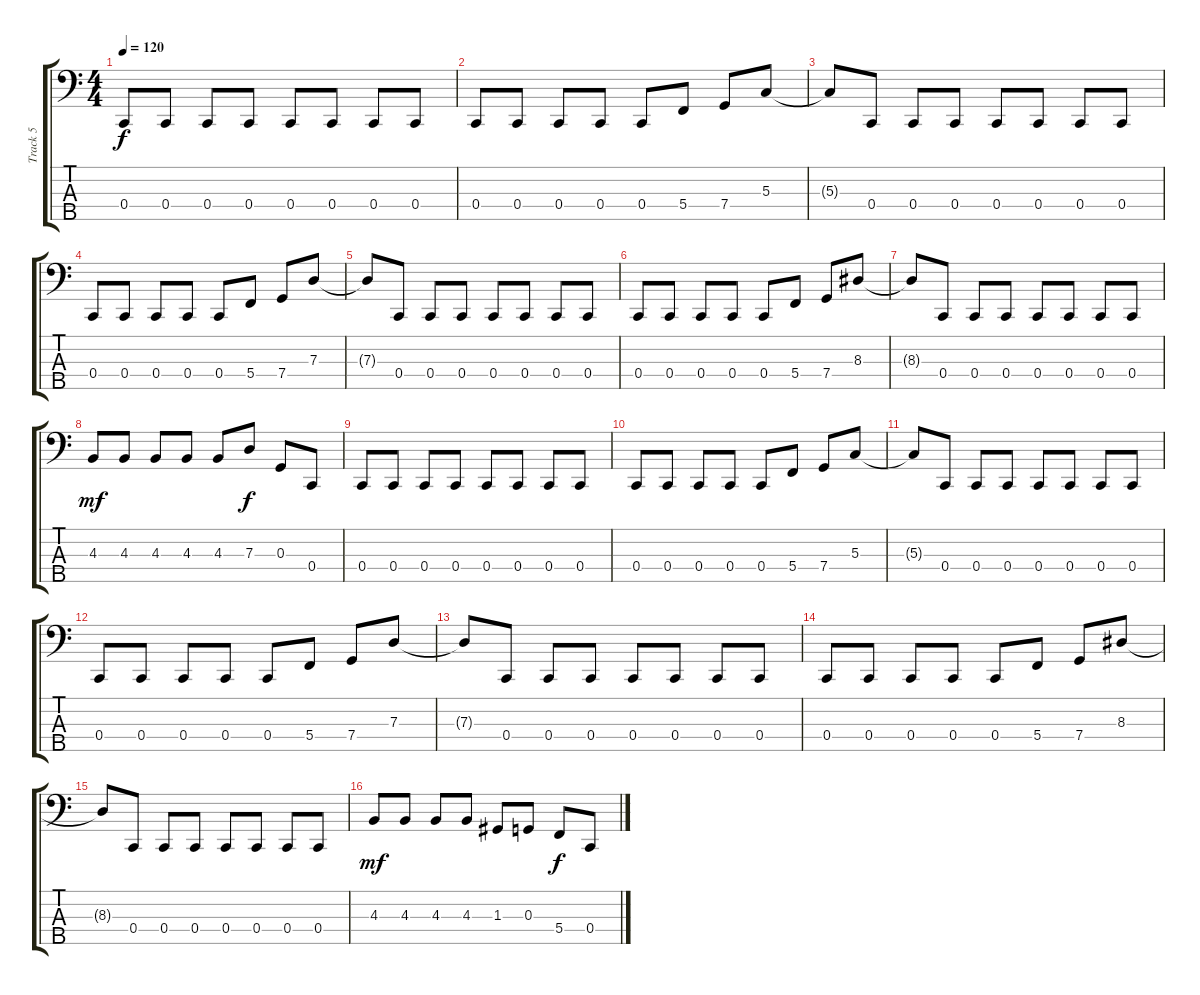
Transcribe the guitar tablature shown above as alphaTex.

\track ("Track 5" "Track 5") {mute instrument electricbasspick}
\staff {score tabs}
\tuning (F2 C2 G1 C1 A0) {hide}
\ts (4 4)
\tempo 120
\clef f4
\ks c
0.4.8{dy f} 0.4.8 0.4.8 0.4.8 0.4.8 0.4.8 0.4.8 0.4.8 |
0.4.8 0.4.8 0.4.8 0.4.8 0.4.8 5.4.8 7.4.8 5.3.8 |
5.3{t}.8 0.4.8 0.4.8 0.4.8 0.4.8 0.4.8 0.4.8 0.4.8 |
0.4.8 0.4.8 0.4.8 0.4.8 0.4.8 5.4.8 7.4.8 7.3.8 |
7.3{t}.8 0.4.8 0.4.8 0.4.8 0.4.8 0.4.8 0.4.8 0.4.8 |
0.4.8 0.4.8 0.4.8 0.4.8 0.4.8 5.4.8 7.4.8 8.3.8 |
8.3{t}.8 0.4.8 0.4.8 0.4.8 0.4.8 0.4.8 0.4.8 0.4.8 |
4.3.8{dy mf} 4.3.8 4.3.8 4.3.8 4.3.8 7.3.8{dy f} 0.3.8 0.4.8 |
0.4.8 0.4.8 0.4.8 0.4.8 0.4.8 0.4.8 0.4.8 0.4.8 |
0.4.8 0.4.8 0.4.8 0.4.8 0.4.8 5.4.8 7.4.8 5.3.8 |
5.3{t}.8 0.4.8 0.4.8 0.4.8 0.4.8 0.4.8 0.4.8 0.4.8 |
0.4.8 0.4.8 0.4.8 0.4.8 0.4.8 5.4.8 7.4.8 7.3.8 |
7.3{t}.8 0.4.8 0.4.8 0.4.8 0.4.8 0.4.8 0.4.8 0.4.8 |
0.4.8 0.4.8 0.4.8 0.4.8 0.4.8 5.4.8 7.4.8 8.3.8 |
8.3{t}.8 0.4.8 0.4.8 0.4.8 0.4.8 0.4.8 0.4.8 0.4.8 |
4.3.8{dy mf} 4.3.8 4.3.8 4.3.8 1.3.8 0.3.8 5.4.8{dy f} 0.4.8
